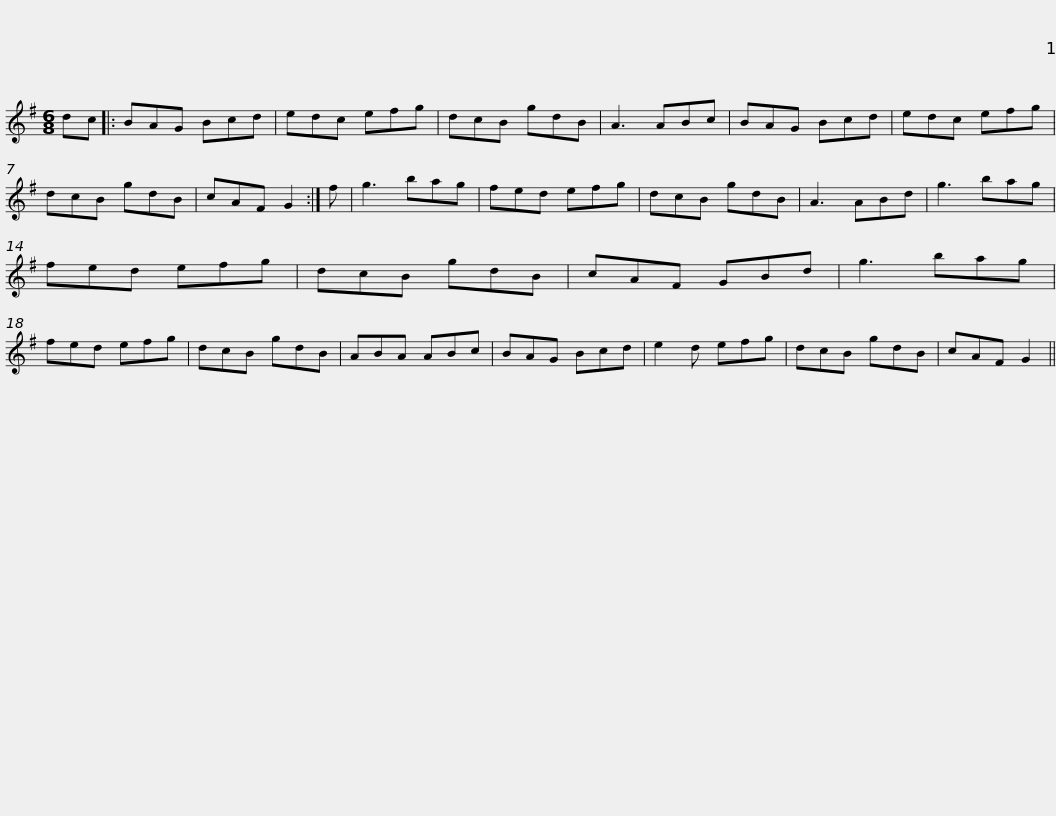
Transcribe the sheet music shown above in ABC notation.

X:1
L:1/8
M:6/8
I:linebreak $
K:G
V:1 treble
V:1
 dc |: BAG Bcd | edc efg | dcB gdB | A3 ABc | %5
 BAG Bcd | edc efg | dcB gdB |$ cAF G2 :| f | %10
 g3 bag | fed efg | dcB gdB | A3 ABd | g3 bag | %15
 fed efg | dcB gdB |$ cAF GBd | g3 bag | fed efg | %20
 dcB gdB | ABA ABc | BAG Bcd | e2 d efg | dcB gdB |$ %25
 cAF G2 || %26
